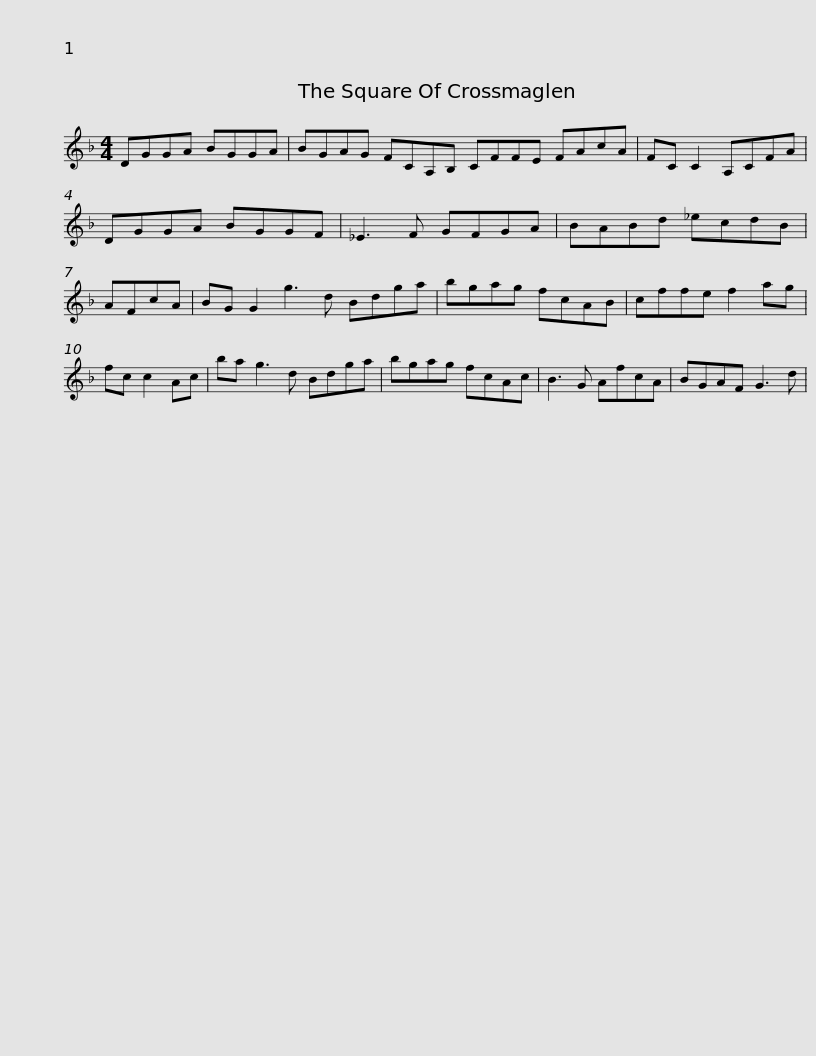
X:1
L:1/8
M:4/4
I:linebreak $
K:F
V:1 treble
V:1
 DGGA BGGA | BGAG FCA,B, CFFE FAcA | FC C2 A,CFA | DGGA BGGF |$ _E3 F GFGA | %5
 BABd _ecdB | AFcA | BG G2 g3 d Bdga | bgag fcAB | cffe f2 ag |$ %10
 fc c2 Ac | ba g3 d Bdga | bgag fcAc | B3 G AfcA | BGAF G3 d | %15
